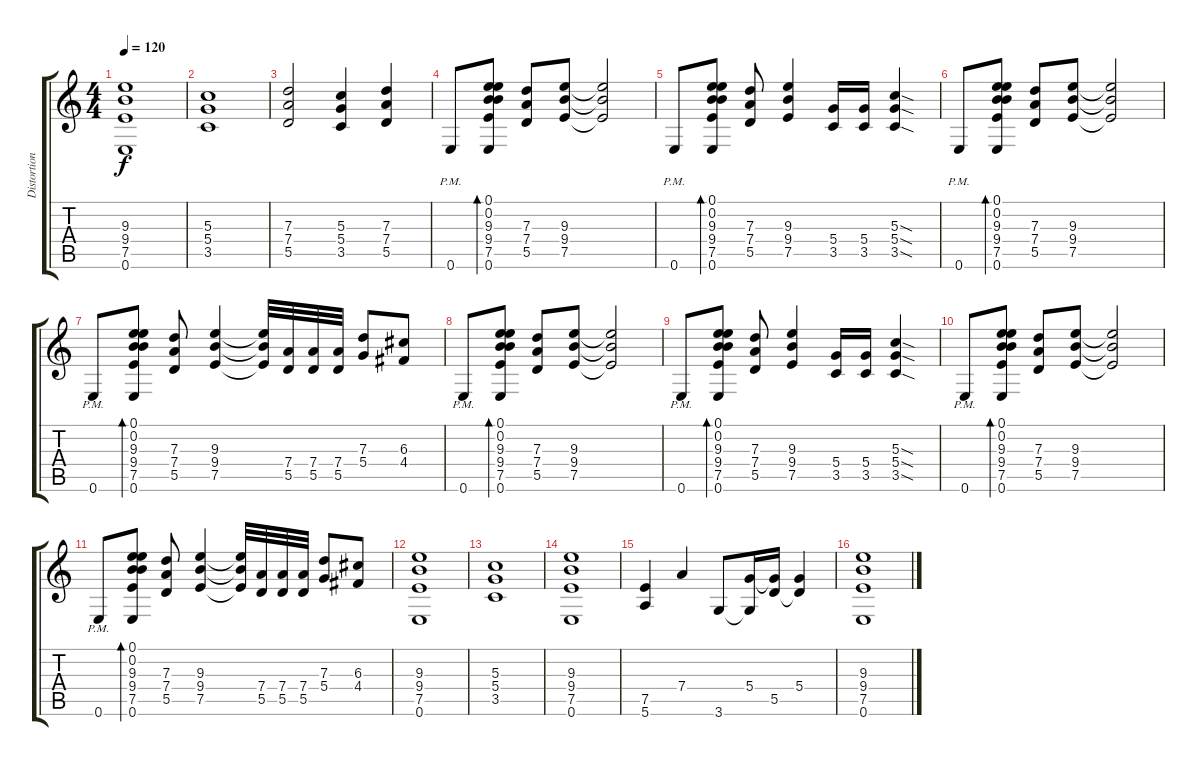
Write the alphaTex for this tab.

\track ("Distortion Guitar 2" "Distortion") {instrument distortionguitar}
\staff {score tabs}
\tuning (E4 B3 G3 D3 A2 E2) {hide}
\ts (4 4)
\tempo 120
\clef g2
\ks c
(9.3 9.4 7.5 0.6).1{dy f} |
(5.3 5.4 3.5).1 |
(7.3 7.4 5.5).2 (5.3 5.4 3.5).4 (7.3 7.4 5.5).4 |
0.6{pm}.8 (0.1 0.2 9.3 9.4 7.5 0.6).8{bd 60} (7.3 7.4 5.5).8 (9.3 9.4 7.5).8 (9.3{t} 9.4{t} 7.5{t}).2 |
0.6{pm}.8 (0.1 0.2 9.3 9.4 7.5 0.6).8{bd 60} (7.3 7.4 5.5).8 (9.3 9.4 7.5).4 (5.4 3.5).16 (5.4 3.5).16 (5.3{sod} 5.4{sod} 3.5{sod}).4 |
0.6{pm}.8 (0.1 0.2 9.3 9.4 7.5 0.6).8{bd 60} (7.3 7.4 5.5).8 (9.3 9.4 7.5).8 (9.3{t} 9.4{t} 7.5{t}).2 |
0.6{pm}.8 (0.1 0.2 9.3 9.4 7.5 0.6).8{bd 60} (7.3 7.4 5.5).8 (9.3 9.4 7.5).4 (9.3{t} 9.4{t} 7.5{t}).32 (7.4 5.5).32 (7.4 5.5).32 (7.4 5.5).32 (7.3 5.4).8 (6.3 4.4).8 |
0.6{pm}.8 (0.1 0.2 9.3 9.4 7.5 0.6).8{bd 60} (7.3 7.4 5.5).8 (9.3 9.4 7.5).8 (9.3{t} 9.4{t} 7.5{t}).2 |
0.6{pm}.8 (0.1 0.2 9.3 9.4 7.5 0.6).8{bd 60} (7.3 7.4 5.5).8 (9.3 9.4 7.5).4 (5.4 3.5).16 (5.4 3.5).16 (5.3{sod} 5.4{sod} 3.5{sod}).4 |
0.6{pm}.8 (0.1 0.2 9.3 9.4 7.5 0.6).8{bd 60} (7.3 7.4 5.5).8 (9.3 9.4 7.5).8 (9.3{t} 9.4{t} 7.5{t}).2 |
0.6{pm}.8 (0.1 0.2 9.3 9.4 7.5 0.6).8{bd 60} (7.3 7.4 5.5).8 (9.3 9.4 7.5).4 (9.3{t} 9.4{t} 7.5{t}).32 (7.4 5.5).32 (7.4 5.5).32 (7.4 5.5).32 (7.3 5.4).8 (6.3 4.4).8 |
(9.3 9.4 7.5 0.6).1 |
(5.3 5.4 3.5).1 |
(9.3 9.4 7.5 0.6).1 |
(7.5 5.6).4 7.4.4 3.6.8 (5.4 3.6{t}).16 (5.4{t} 5.5).16 (5.4 5.5{t}).4 |
(9.3 9.4 7.5 0.6).1
